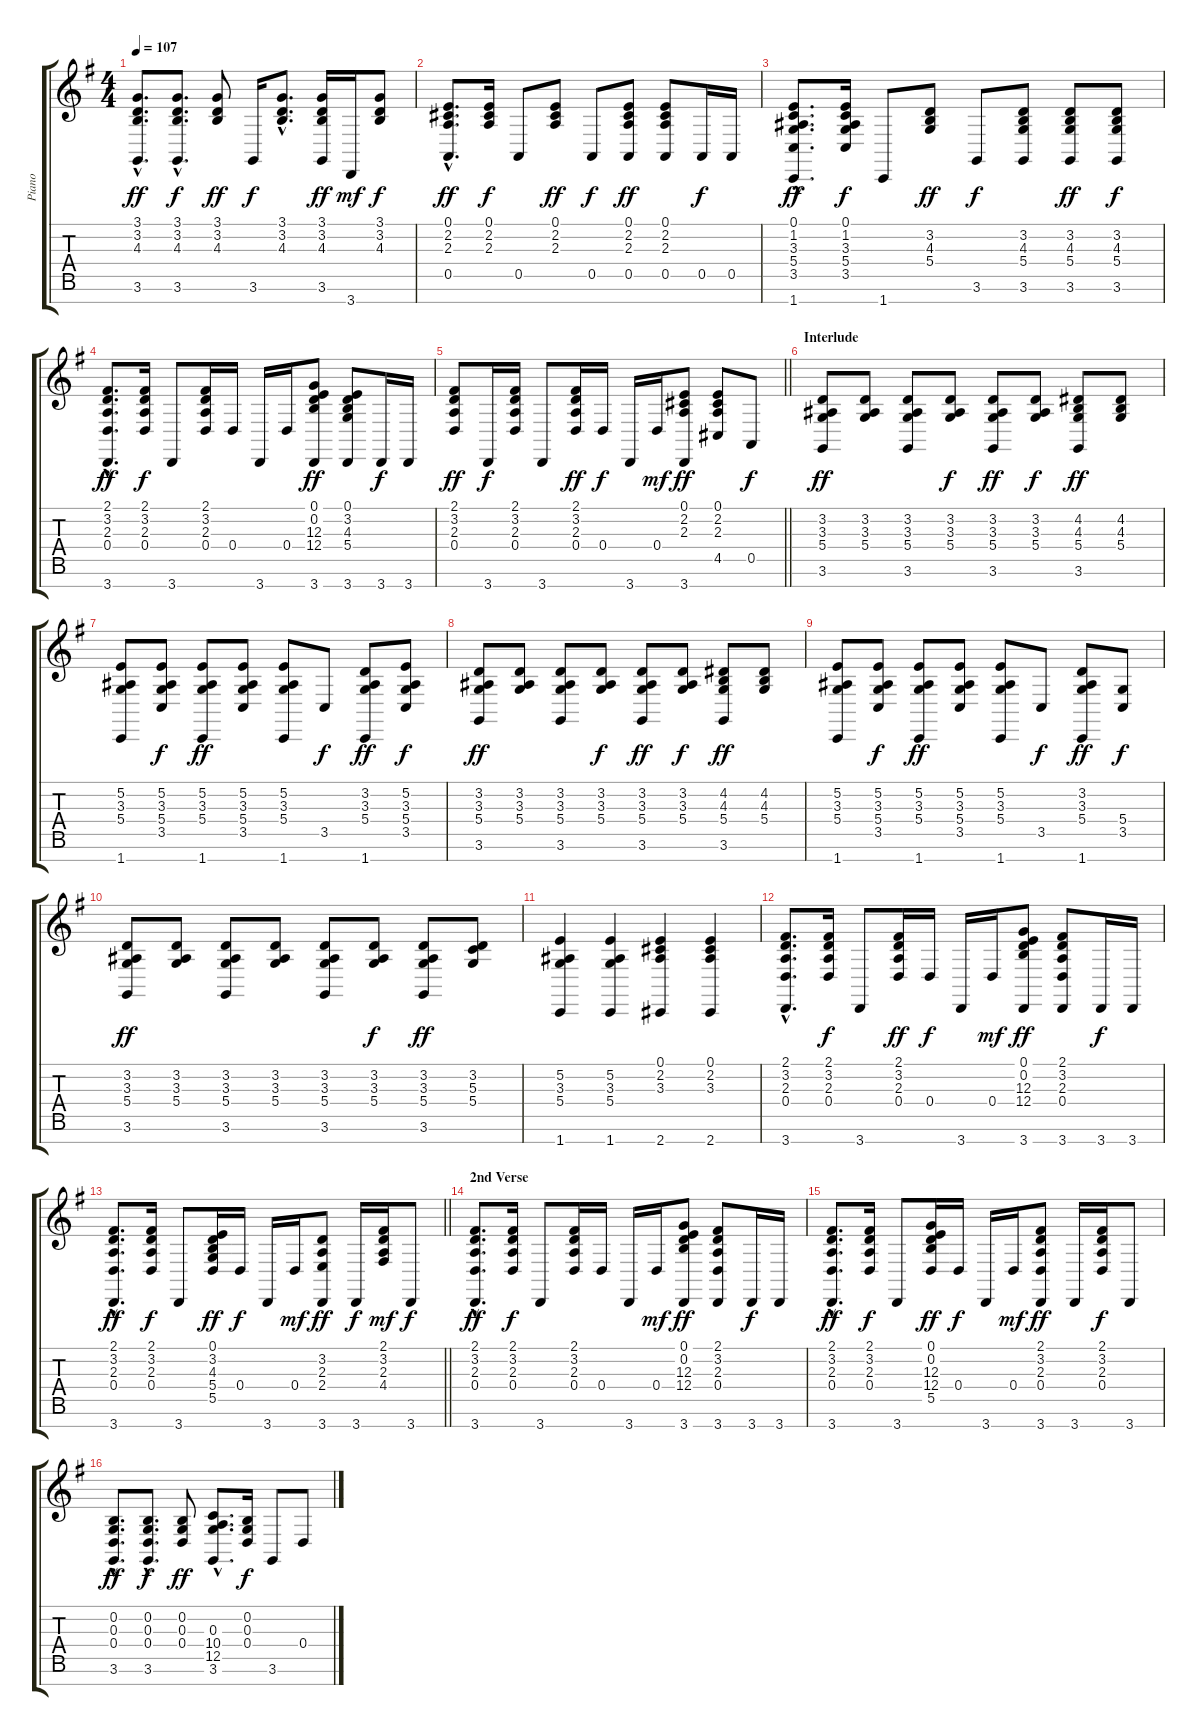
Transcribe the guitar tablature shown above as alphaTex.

\track ("Piano" "Piano") {instrument acousticgrandpiano}
\staff {score tabs}
\tuning (E4 B3 G3 D3 A2 E2 B1) {hide}
\ts (4 4)
\tempo 107
\clef g2
\ks g
(3.1{hac} 3.2{hac} 4.3{hac} 3.6{hac}).8{d dy ff} (3.1{hac} 3.2{hac} 4.3{hac} 3.6{hac}).8{d dy f} (3.1 3.2 4.3).8{dy ff} 3.6.16{dy f} (3.1{hac} 3.2{hac} 4.3{hac}).8{d} (3.1 3.2 4.3 3.6).16{dy ff} 3.7.16{dy mf} (3.1 3.2 4.3).8{dy f} |
(0.1{hac} 2.2{hac} 2.3{hac} 0.5{hac}).8{d dy ff} (0.1 2.2 2.3).16{dy f} 0.5.8 (0.1 2.2 2.3).8{dy ff} 0.5.8{dy f} (0.1 2.2 2.3 0.5).8{dy ff} (0.1 2.2 2.3 0.5).8 0.5.16{dy f} 0.5.16 |
(0.1{hac} 1.2{hac} 3.3{hac} 5.4{hac} 3.5{hac} 1.7{hac}).8{d dy ff} (0.1 1.2 3.3 5.4 3.5).16{dy f} 1.7.8 (3.2 4.3 5.4).8{dy ff} 3.6.8{dy f} (3.2 4.3 5.4 3.6).8 (3.2 4.3 5.4 3.6).8{dy ff} (3.2 4.3 5.4 3.6).8{dy f} |
(2.1{hac} 3.2{hac} 2.3{hac} 0.4{hac} 3.7{hac}).8{d dy ff} (2.1 3.2 2.3 0.4).16{dy f} 3.7.8 (2.1 3.2 2.3 0.4).16 0.4.16 3.7.16 0.4.16 (0.1 0.2 12.3 12.4 3.7).8{dy ff} (0.1 3.2 4.3 5.4 3.7).8 3.7.16{dy f} 3.7.16 |
\barLineRight lightlight
(2.1 3.2 2.3 0.4).8{dy ff} 3.7.16{dy f} (2.1 3.2 2.3 0.4).16 3.7.8 (2.1 3.2 2.3 0.4).16{dy ff} 0.4.16{dy f} 3.7.16 0.4.16{dy mf} (0.1 2.2 2.3 3.7).8{dy ff} (0.1 2.2 2.3 4.5).8 0.5.8{dy f} |
\section ("" "Interlude")
(3.2 3.3 5.4 3.6).8{dy ff} (3.2 3.3 5.4).8 (3.2 3.3 5.4 3.6).8 (3.2 3.3 5.4).8{dy f} (3.2 3.3 5.4 3.6).8{dy ff} (3.2 3.3 5.4).8{dy f} (4.2 4.3 5.4 3.6).8{dy ff} (4.2 4.3 5.4).8 |
(5.2 3.3 5.4 1.7).8 (5.2 3.3 5.4 3.5).8{dy f} (5.2 3.3 5.4 1.7).8{dy ff} (5.2 3.3 5.4 3.5).8 (5.2 3.3 5.4 1.7).8 3.5.8{dy f} (3.2 3.3 5.4 1.7).8{dy ff} (5.2 3.3 5.4 3.5).8{dy f} |
(3.2 3.3 5.4 3.6).8{dy ff} (3.2 3.3 5.4).8 (3.2 3.3 5.4 3.6).8 (3.2 3.3 5.4).8{dy f} (3.2 3.3 5.4 3.6).8{dy ff} (3.2 3.3 5.4).8{dy f} (4.2 4.3 5.4 3.6).8{dy ff} (4.2 4.3 5.4).8 |
(5.2 3.3 5.4 1.7).8 (5.2 3.3 5.4 3.5).8{dy f} (5.2 3.3 5.4 1.7).8{dy ff} (5.2 3.3 5.4 3.5).8 (5.2 3.3 5.4 1.7).8 3.5.8{dy f} (3.2 3.3 5.4 1.7).8{dy ff} (5.4 3.5).8{dy f} |
(3.2 3.3 5.4 3.6).8{dy ff} (3.2 3.3 5.4).8 (3.2 3.3 5.4 3.6).8 (3.2 3.3 5.4).8 (3.2 3.3 5.4 3.6).8 (3.2 3.3 5.4).8{dy f} (3.2 3.3 5.4 3.6).8{dy ff} (3.2 5.3 5.4).8 |
(5.2 3.3 5.4 1.7).4 (5.2 3.3 5.4 1.7).4 (0.1 2.2 3.3 2.7).4 (0.1 2.2 3.3 2.7).4 |
(2.1{hac} 3.2{hac} 2.3{hac} 0.4{hac} 3.7{hac}).8{d} (2.1 3.2 2.3 0.4).16{dy f} 3.7.8 (2.1 3.2 2.3 0.4).16{dy ff} 0.4.16{dy f} 3.7.16 0.4.16{dy mf} (0.1 0.2 12.3 12.4 3.7).8{dy ff} (2.1 3.2 2.3 0.4 3.7).8 3.7.16{dy f} 3.7.16 |
\barLineRight lightlight
(2.1{hac} 3.2{hac} 2.3{hac} 0.4{hac} 3.7{hac}).8{d dy ff} (2.1 3.2 2.3 0.4).16{dy f} 3.7.8 (0.1 3.2 4.3 5.4 5.5).16{dy ff} 0.4.16{dy f} 3.7.16 0.4.16{dy mf} (3.2 2.3 2.4 3.7).8{dy ff} 3.7.16{dy f} (2.1 3.2 2.3 4.4).16{dy mf} 3.7.8{dy f} |
\section ("" "2nd Verse")
(2.1{hac} 3.2{hac} 2.3{hac} 0.4{hac} 3.7{hac}).8{d dy ff} (2.1 3.2 2.3 0.4).16{dy f} 3.7.8 (2.1 3.2 2.3 0.4).16 0.4.16 3.7.16 0.4.16{dy mf} (0.1 0.2 12.3 12.4 3.7).8{dy ff} (2.1 3.2 2.3 0.4 3.7).8 3.7.16{dy f} 3.7.16 |
(2.1{hac} 3.2{hac} 2.3{hac} 0.4{hac} 3.7{hac}).8{d dy ff} (2.1 3.2 2.3 0.4).16{dy f} 3.7.8 (0.1 0.2 12.3 12.4 5.5).16{dy ff} 0.4.16{dy f} 3.7.16 0.4.16{dy mf} (2.1 3.2 2.3 0.4 3.7).8{dy ff} 3.7.16 (2.1 3.2 2.3 0.4).16{dy f} 3.7.8 |
(0.2{hac} 0.3{hac} 0.4{hac} 3.6{hac}).8{d dy ff} (0.2{hac} 0.3{hac} 0.4{hac} 3.6{hac}).8{d dy f} (0.2 0.3 0.4).8{dy ff} (0.3{hac} 10.4{hac} 12.5{hac} 3.6{hac}).8{d} (0.2 0.3 0.4).16{dy f} 3.6.8 0.4.8
